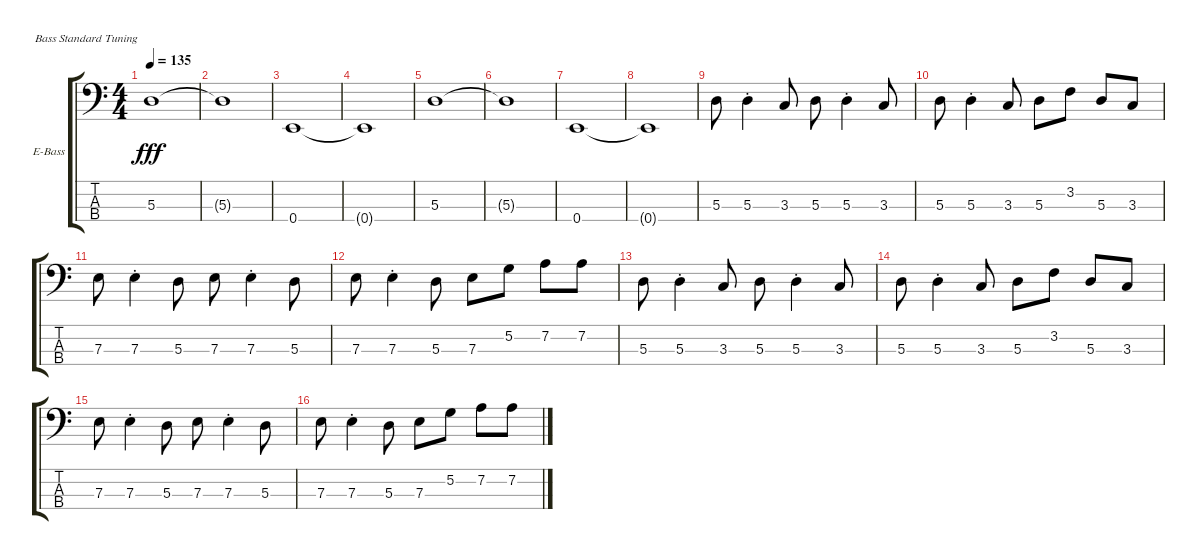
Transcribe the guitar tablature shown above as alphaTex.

\defaultSystemsLayout 4
\bracketExtendMode groupsimilarinstruments
\firstSystemTrackNameOrientation horizontal
\otherSystemsTrackNameOrientation horizontal
\track ("O`Malley" "E-Bass") {instrument electricbassfinger}
\staff {score tabs}
\tuning (G2 D2 A1 E1)
\ts (4 4)
\tempo 135
\clef f4
\ks c
5.3.1{dy fff} |
5.3{t}.1 |
0.4.1 |
0.4{t}.1 |
5.3.1 |
5.3{t}.1 |
0.4.1 |
0.4{t}.1 |
5.3.8 5.3{st}.4 3.3.8 5.3.8 5.3{st}.4 3.3.8 |
5.3.8 5.3{st}.4 3.3.8 5.3.8 3.2.8 5.3.8 3.3.8 |
7.3.8 7.3{st}.4 5.3.8 7.3.8 7.3{st}.4 5.3.8 |
7.3.8 7.3{st}.4 5.3.8 7.3.8 5.2.8 7.2.8 7.2.8 |
5.3.8 5.3{st}.4 3.3.8 5.3.8 5.3{st}.4 3.3.8 |
5.3.8 5.3{st}.4 3.3.8 5.3.8 3.2.8 5.3.8 3.3.8 |
7.3.8 7.3{st}.4 5.3.8 7.3.8 7.3{st}.4 5.3.8 |
7.3.8 7.3{st}.4 5.3.8 7.3.8 5.2.8 7.2.8 7.2.8
